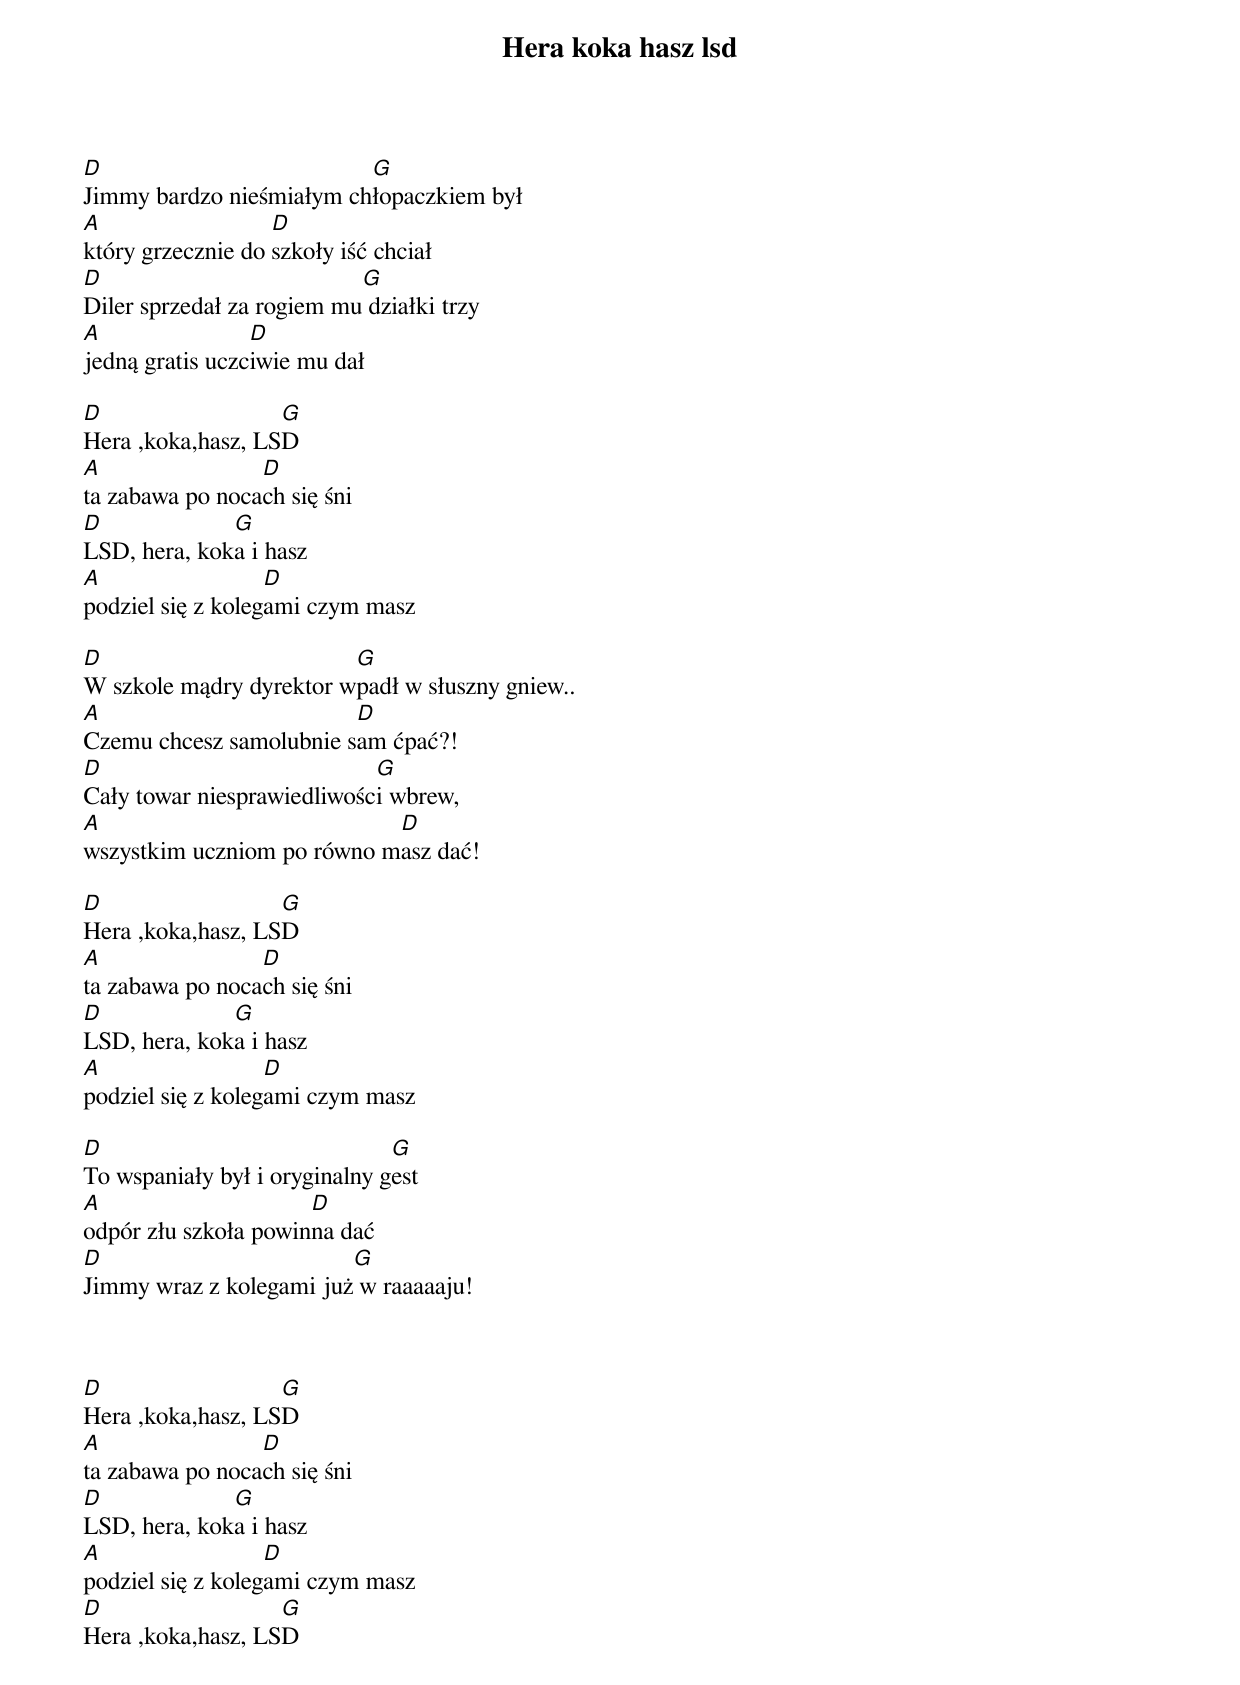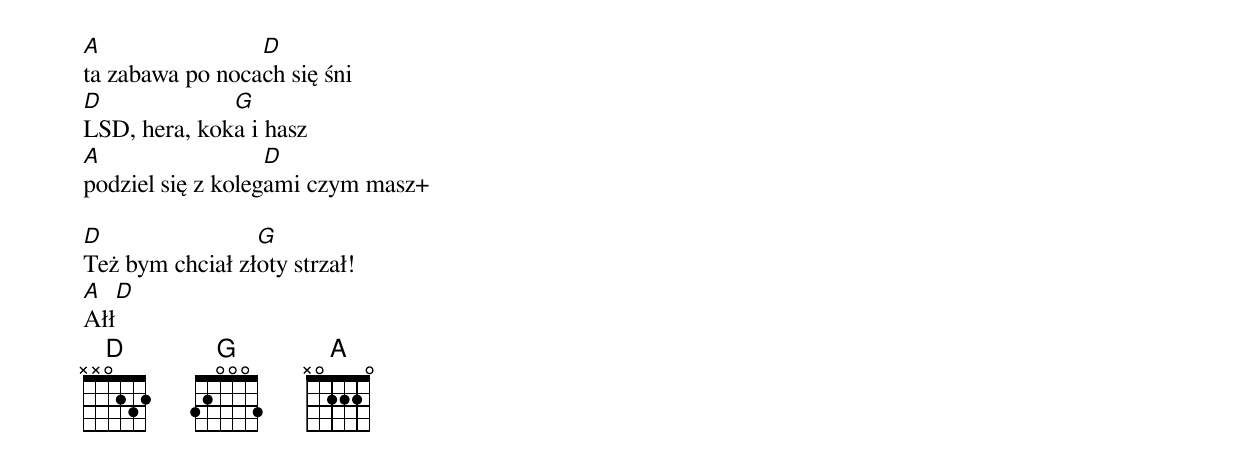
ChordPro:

{title: Hera koka hasz lsd}

{start_of_verse}
[D]Jimmy bardzo nieśmiałym ch[G]łopaczkiem był
[A]który grzecznie do [D]szkoły iść chciał
[D]Diler sprzedał za rogiem mu[G] działki trzy
[A]jedną gratis uczc[D]iwie mu dał
{end_of_verse}

[D]Hera ,koka,hasz, LS[G]D
[A]ta zabawa po noca[D]ch się śni
[D]LSD, hera, kok[G]a i hasz
[A]podziel się z koleg[D]ami czym masz

{start_of_verse}
[D]W szkole mądry dyrektor w[G]padł w słuszny gniew..
[A]Czemu chcesz samolubnie s[D]am ćpać?!
[D]Cały towar niesprawiedliwośc[G]i wbrew,
[A]wszystkim uczniom po równo m[D]asz dać!
{end_of_verse}

[D]Hera ,koka,hasz, LS[G]D
[A]ta zabawa po noca[D]ch się śni
[D]LSD, hera, kok[G]a i hasz
[A]podziel się z koleg[D]ami czym masz

{start_of_verse}
[D]To wspaniały był i oryginalny g[G]est
[A]odpór złu szkoła powin[D]na dać
[D]Jimmy wraz z kolegami już[G] w raaaaaju!
{end_of_verse}



[D]Hera ,koka,hasz, LS[G]D
[A]ta zabawa po noca[D]ch się śni
[D]LSD, hera, kok[G]a i hasz
[A]podziel się z koleg[D]ami czym masz
[D]Hera ,koka,hasz, LS[G]D
[A]ta zabawa po noca[D]ch się śni
[D]LSD, hera, kok[G]a i hasz
[A]podziel się z koleg[D]ami czym masz+

{start_of_verse}
[D]Też bym chciał zł[G]oty strzał!
[A]Ałł[D]
{end_of_verse}
